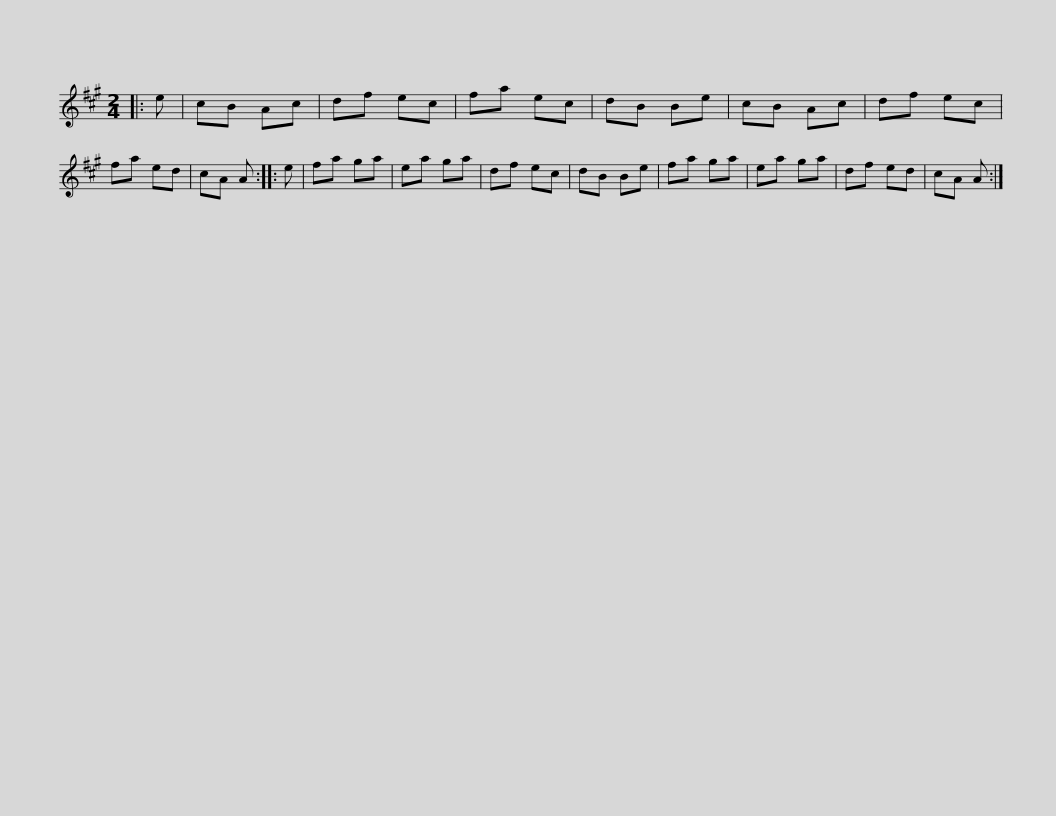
X:1
L:1/8
M:2/4
I:linebreak $
K:A
V:1 treble
V:1
|: e | cB Ac | df ec | fa ec | dB Be | %5
 cB Ac | df ec | fa ed | cA A :: e | %10
 fa ga |$ ea ga | df ec | dB Be | fa ga | %15
 ea ga | df ed | cA A :| %18
